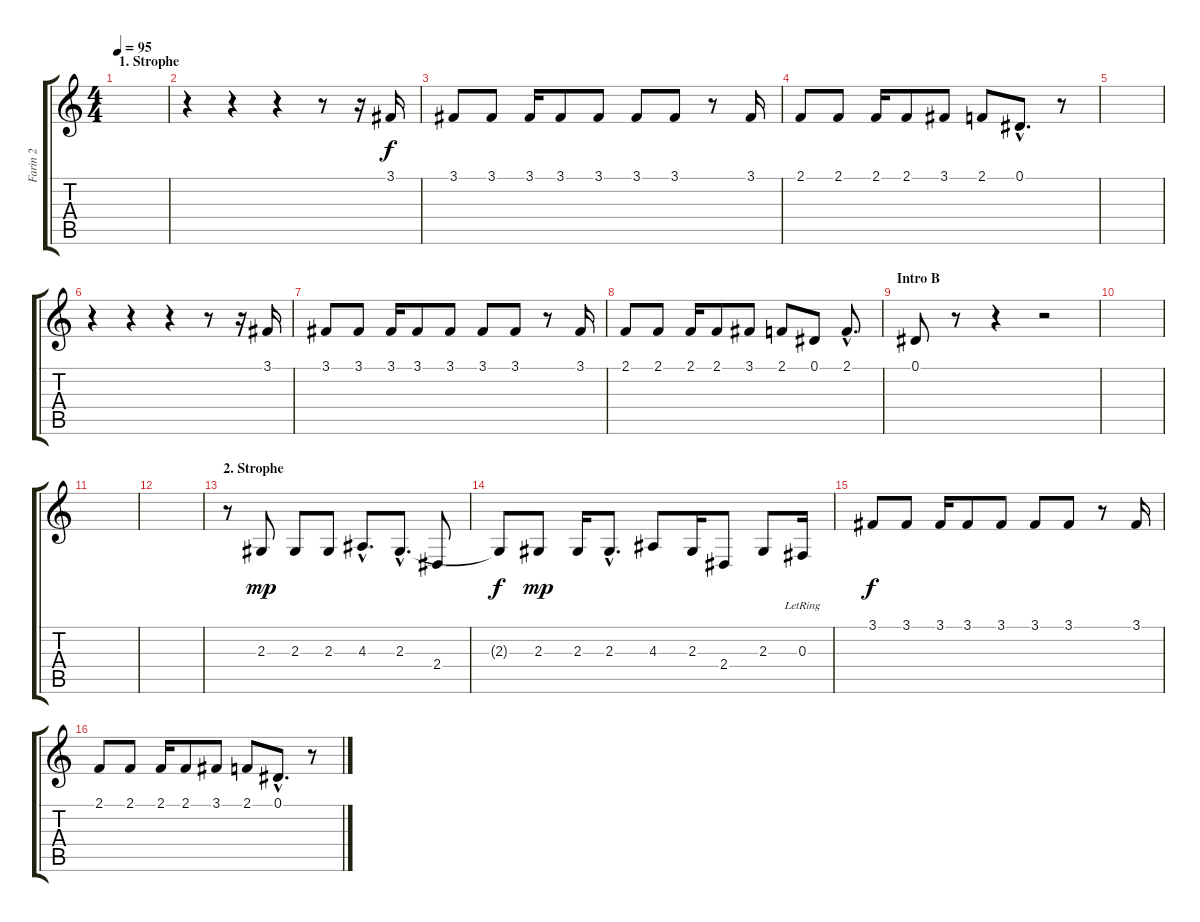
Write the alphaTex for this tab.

\track ("Farin 2" "Farin 2") {instrument brightacousticpiano}
\staff {score tabs}
\tuning (Eb4 Bb3 Gb3 Db3 Ab2 Eb2) {hide}
\ts (4 4)
\section ("" "1. Strophe")
\tempo 95
\clef g2
\ks c
|
r.4 r.4 r.4 r.8 r.16 3.1.16 |
3.1.8 3.1.8 3.1.16 3.1.8 3.1.8 3.1.8 3.1.8 r.8 3.1.16 |
2.1.8 2.1.8 2.1.16 2.1.8 3.1.8 2.1.8 0.1{hac}.8{d} r.8 |
|
r.4 r.4 r.4 r.8 r.16 3.1.16 |
3.1.8 3.1.8 3.1.16 3.1.8 3.1.8 3.1.8 3.1.8 r.8 3.1.16 |
2.1.8 2.1.8 2.1.16 2.1.8 3.1.8 2.1.8 0.1.8 2.1{hac}.8{d} |
\section ("" "Intro B")
0.1.8 r.8 r.4 r.2 |
|
|
|
\section ("" "2. Strophe")
r.8 2.3.8{dy mp} 2.3.8 2.3.8 4.3{hac}.8{d} 2.3{hac}.8{d} 2.4.8 |
2.3{t}.8{dy f} 2.3.8{dy mp} 2.3.16 2.3{hac}.8{d} 4.3.8 2.3.16 2.4.8 2.3.8 0.3{lr}.16 |
3.1.8{dy f} 3.1.8 3.1.16 3.1.8 3.1.8 3.1.8 3.1.8 r.8 3.1.16 |
2.1.8 2.1.8 2.1.16 2.1.8 3.1.8 2.1.8 0.1{hac}.8{d} r.8
